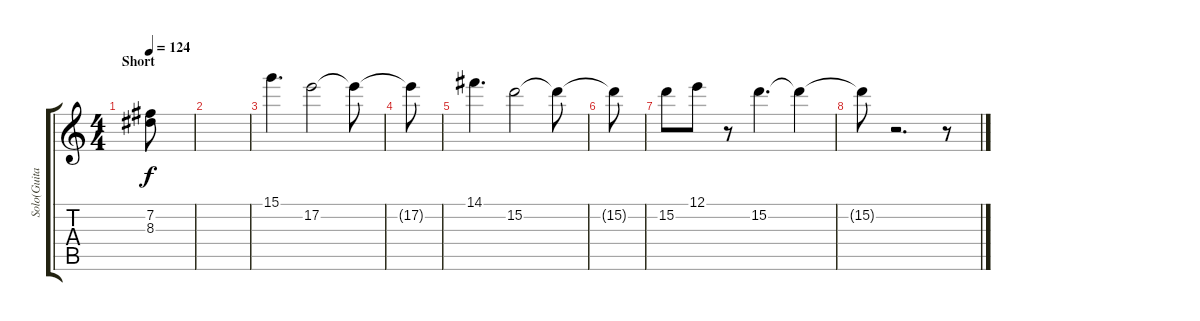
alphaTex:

\track ("Solo(Guitar)" "Solo(Guita") {instrument overdrivenguitar}
\staff {score tabs}
\tuning (E4 B3 G3 D3 A2 E2) {hide}
\ts (4 4)
\section ("" "Short")
\tempo 124
\clef g2
\ks c
(7.2{t} 8.3{t}).8{dy f} |
|
15.1.4{d} 17.2.2 17.2{t}.8 |
17.2{t}.8 |
14.1.4{d} 15.2.2 15.2{t}.8 |
15.2{t}.8 |
15.2.8 12.1.8 r.8 15.2.4{d} 15.2{t}.4 |
15.2{t}.8 r.2{d} r.8
